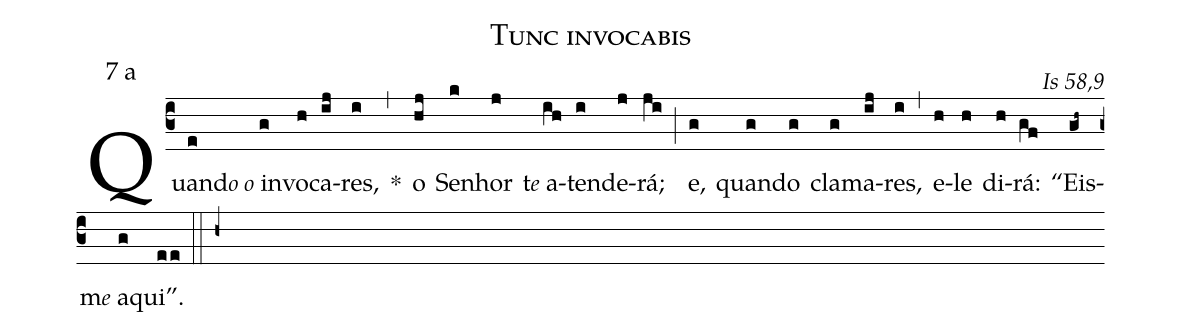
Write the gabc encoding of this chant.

name: Tunc invocabis;
mode: 7;
mode-differentia: a;
commentary: Is 58,9;
%%
(c3)

Quan(e)d<e>o o</e> in(g)vo(h)ca(ij)res,(i) *(,) o(hj) Se(k)nhor(j) t<e>e</e> a(ih)ten(i)de(j)rá;(ji) (;) e,(g) quan(g)do(g) cla(g)ma(ij)res,(i) (,) e(h)le(h) di(h)rá:(gf) ``Eis-(gh~)m<e>e</e> a(g)qui''.(ee)

(::)

(h+)
